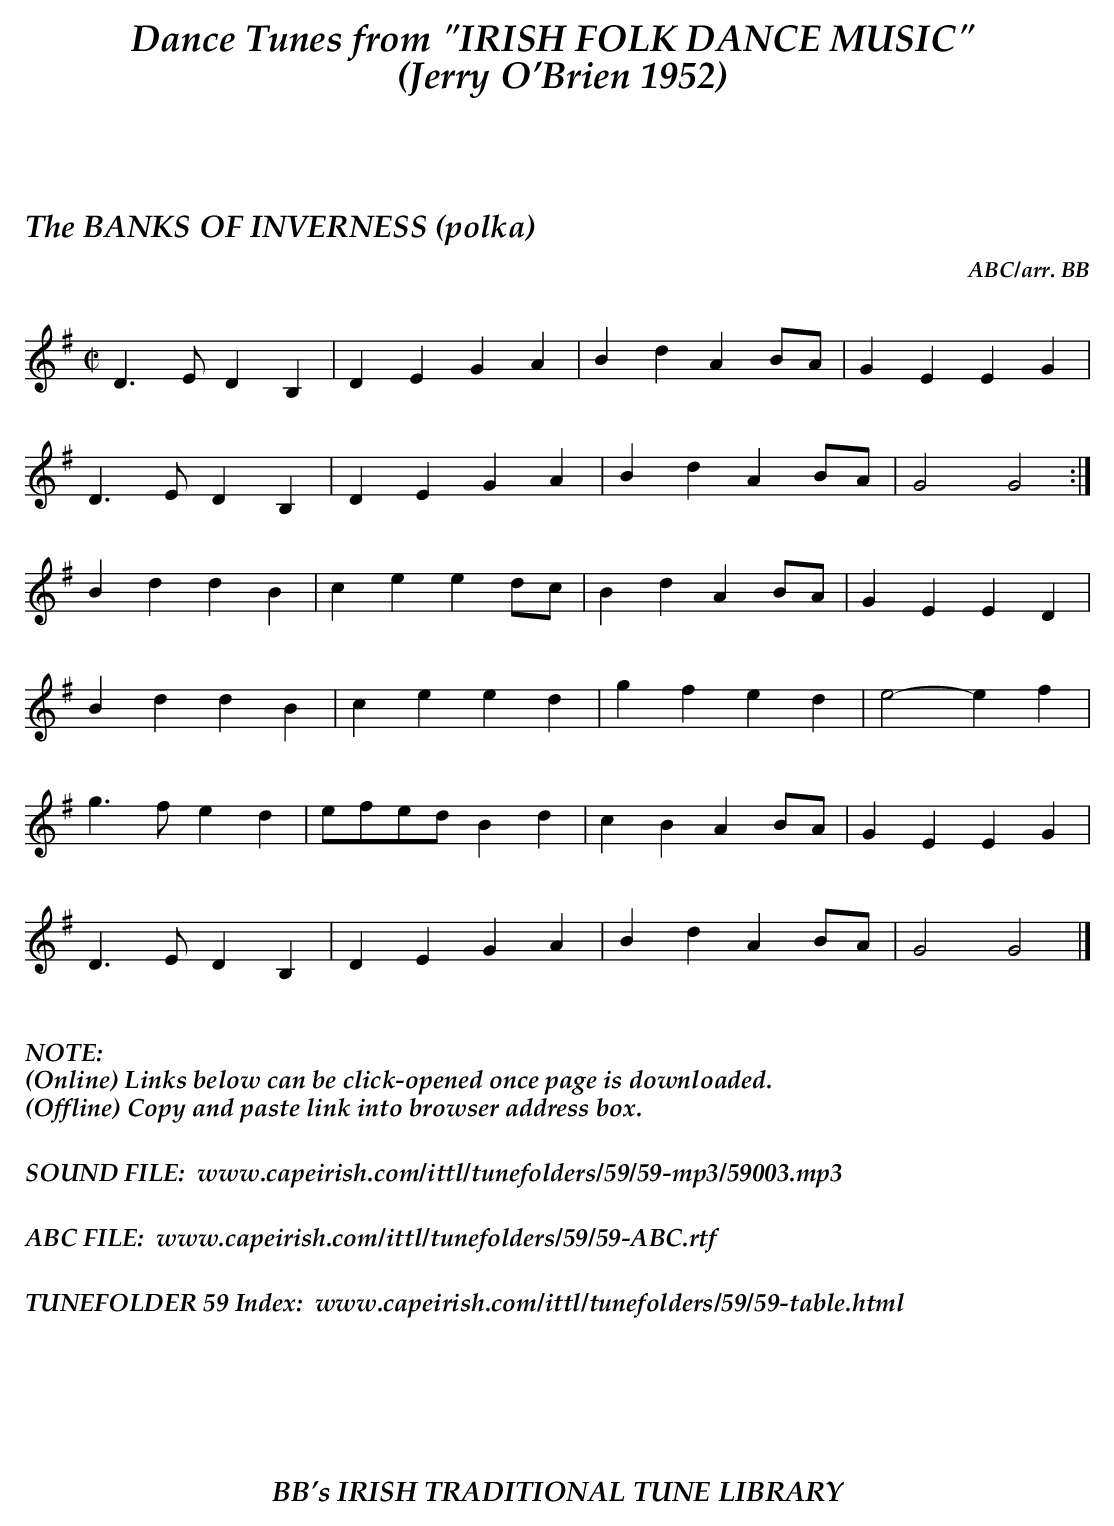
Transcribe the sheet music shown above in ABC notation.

X:1
T:BANKS OF INVERNESS (polka), The
C:ABC/arr. BB
L:1/4
M:C|
K:G
D>E DB,|DEGA|BdAB/A/|GEEG|
D>E DB,|DEGA|BdAB/A/|G2G2 :|
BddB|ceed/c/|BdAB/A/|GEED|
BddB|ceed|gfed|e2-ef|
g>fed|e/f/e/d/ Bd|cBAB/A/|GEEG|
D>E DB,|DEGA|BdAB/A/|G2G2 |]
%%vskip .3in
%%textoption left
%%textfont "Palatino-BoldItalic" 16
%%begintext
%%NOTE:
(Online) Links below can be click-opened once page is downloaded.
(Offline) Copy and paste link into browser address box.
%%
%%
SOUND FILE:  www.capeirish.com/ittl/tunefolders/59/59-mp3/59003.mp3
%%
%%
ABC FILE:  www.capeirish.com/ittl/tunefolders/59/59-ABC.rtf
%%
%%
TUNEFOLDER 59 Index:  www.capeirish.com/ittl/tunefolders/59/59-table.html
